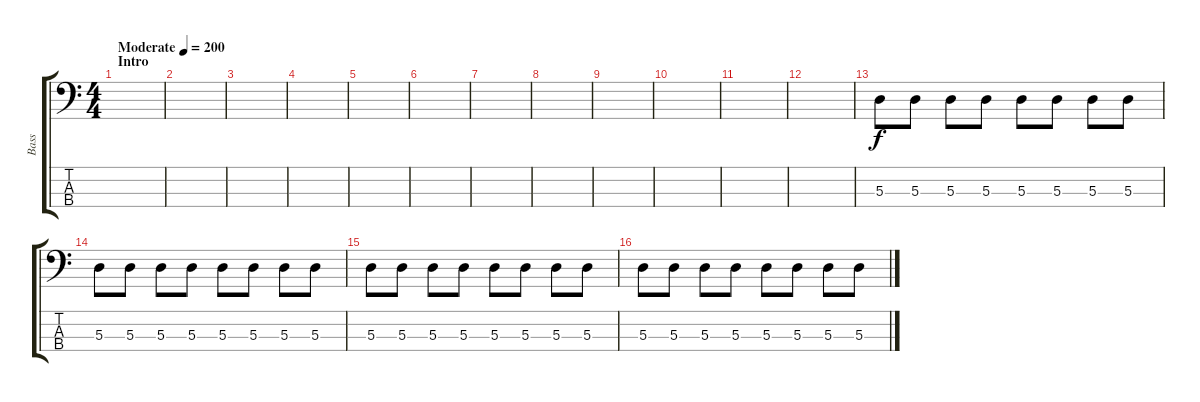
\track ("Bass" "Bass") {instrument electricbasspick}
\staff {score tabs}
\tuning (G2 D2 A1 D1) {hide}
\ts (4 4)
\section ("" "Intro")
\tempo (200 "Moderate")
\clef f4
\ks c
|
|
|
|
|
|
|
|
|
|
|
|
5.3.8 5.3.8 5.3.8 5.3.8 5.3.8 5.3.8 5.3.8 5.3.8 |
5.3.8 5.3.8 5.3.8 5.3.8 5.3.8 5.3.8 5.3.8 5.3.8 |
5.3.8 5.3.8 5.3.8 5.3.8 5.3.8 5.3.8 5.3.8 5.3.8 |
5.3.8 5.3.8 5.3.8 5.3.8 5.3.8 5.3.8 5.3.8 5.3.8
